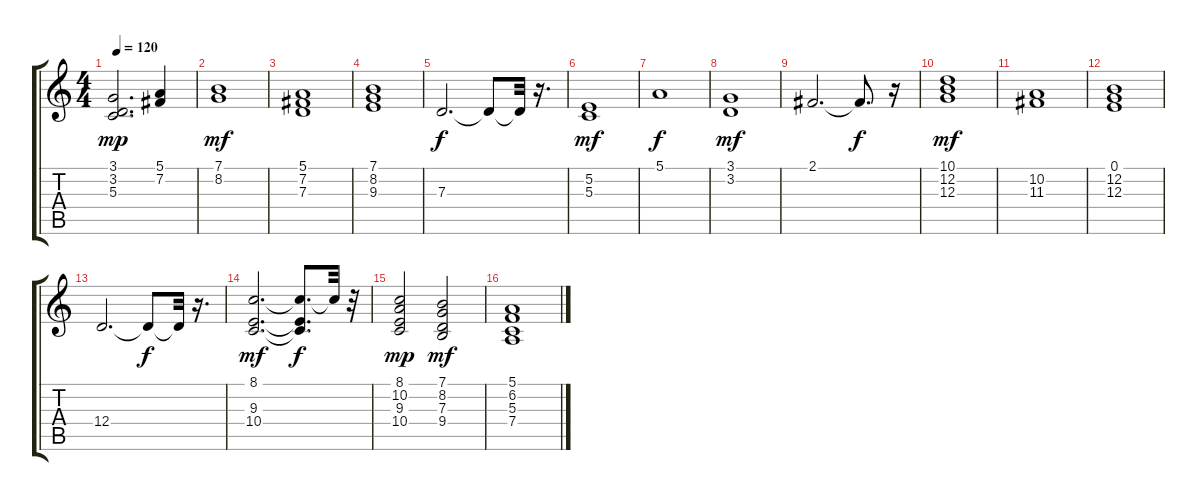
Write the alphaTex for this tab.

\track "" {instrument synthstrings1}
\staff {score tabs}
\tuning (E4 B3 G3 D3 A2 E2) {hide}
\ts (4 4)
\tempo 120
\clef g2
\ks c
(3.1 3.2 5.3).2{d dy mp} (5.1 7.2).4 |
(7.1 8.2).1{dy mf} |
(5.1 7.2 7.3).1 |
(7.1 8.2 9.3).1 |
7.3.2{d dy f} 7.3{t}.8 7.3{t}.32 r.16{d} |
(5.2 5.3).1{dy mf} |
5.1.1{dy f} |
(3.1 3.2).1{dy mf} |
2.1.2{d} 2.1{t}.8{d dy f} r.16 |
(10.1 12.2 12.3).1{dy mf} |
(10.2 11.3).1 |
(0.1 12.2 12.3).1 |
12.4.2{d} 12.4{t}.8{dy f} 12.4{t}.32 r.16{d} |
(8.1 9.3 10.4).2{d dy mf} (8.1{t} 9.3{t} 10.4{t}).8{d dy f} 8.1{t}.32 r.32 |
(8.1 10.2 9.3 10.4).2{dy mp} (7.1 8.2 7.3 9.4).2{dy mf} |
(5.1 6.2 5.3 7.4).1
